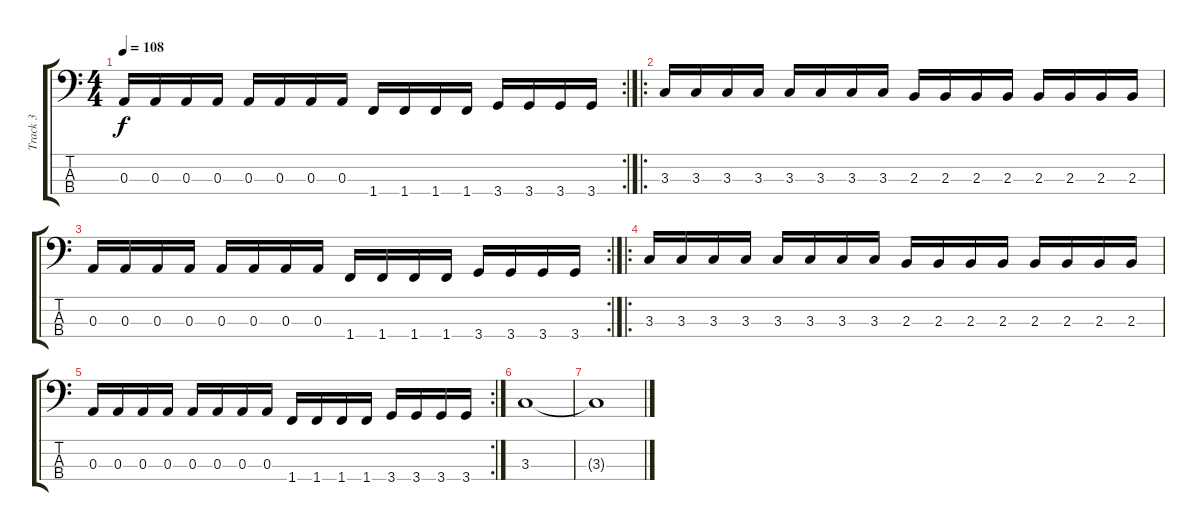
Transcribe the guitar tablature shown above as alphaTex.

\track ("Track 3" "Track 3") {instrument electricbasspick}
\staff {score tabs}
\tuning (G2 D2 A1 E1) {hide}
\rc 2
\ts (4 4)
\tempo 108
\clef f4
\ks c
0.3.16{dy f} 0.3.16 0.3.16 0.3.16 0.3.16 0.3.16 0.3.16 0.3.16 1.4.16 1.4.16 1.4.16 1.4.16 3.4.16 3.4.16 3.4.16 3.4.16 |
\ro
3.3.16 3.3.16 3.3.16 3.3.16 3.3.16 3.3.16 3.3.16 3.3.16 2.3.16 2.3.16 2.3.16 2.3.16 2.3.16 2.3.16 2.3.16 2.3.16 |
\rc 2
0.3.16 0.3.16 0.3.16 0.3.16 0.3.16 0.3.16 0.3.16 0.3.16 1.4.16 1.4.16 1.4.16 1.4.16 3.4.16 3.4.16 3.4.16 3.4.16 |
\ro
3.3.16 3.3.16 3.3.16 3.3.16 3.3.16 3.3.16 3.3.16 3.3.16 2.3.16 2.3.16 2.3.16 2.3.16 2.3.16 2.3.16 2.3.16 2.3.16 |
\rc 2
0.3.16 0.3.16 0.3.16 0.3.16 0.3.16 0.3.16 0.3.16 0.3.16 1.4.16 1.4.16 1.4.16 1.4.16 3.4.16 3.4.16 3.4.16 3.4.16 |
3.3.1 |
3.3{t}.1
